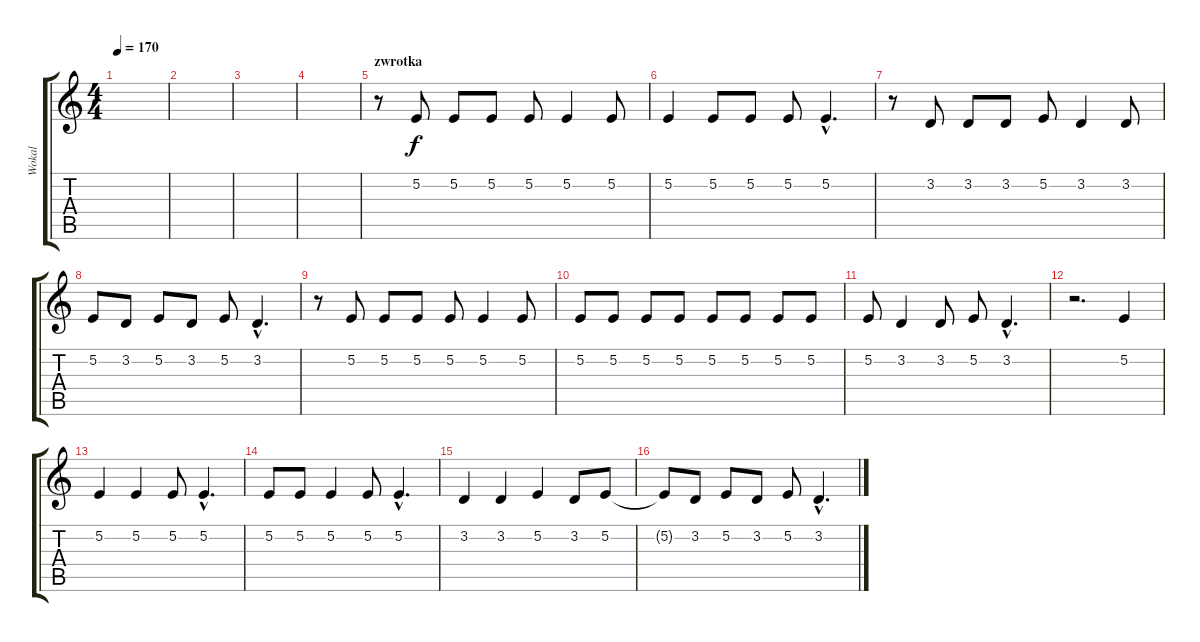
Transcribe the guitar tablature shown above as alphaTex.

\track ("Wokal" "Wokal") {instrument voiceoohs}
\staff {score tabs}
\tuning (E4 B3 G3 D3 A2 E2) {hide}
\ts (4 4)
\tempo 170
\clef g2
\ks c
|
|
|
|
\section ("" "zwrotka")
r.8 5.2.8 5.2.8 5.2.8 5.2.8 5.2.4 5.2.8 |
5.2.4 5.2.8 5.2.8 5.2.8 5.2{hac}.4{d} |
r.8 3.2.8 3.2.8 3.2.8 5.2.8 3.2.4 3.2.8 |
5.2.8 3.2.8 5.2.8 3.2.8 5.2.8 3.2{hac}.4{d} |
r.8 5.2.8 5.2.8 5.2.8 5.2.8 5.2.4 5.2.8 |
5.2.8 5.2.8 5.2.8 5.2.8 5.2.8 5.2.8 5.2.8 5.2.8 |
5.2.8 3.2.4 3.2.8 5.2.8 3.2{hac}.4{d} |
r.2{d} 5.2.4 |
5.2.4 5.2.4 5.2.8 5.2{hac}.4{d} |
5.2.8 5.2.8 5.2.4 5.2.8 5.2{hac}.4{d} |
3.2.4 3.2.4 5.2.4 3.2.8 5.2.8 |
5.2{t}.8 3.2.8 5.2.8 3.2.8 5.2.8 3.2{hac}.4{d}
